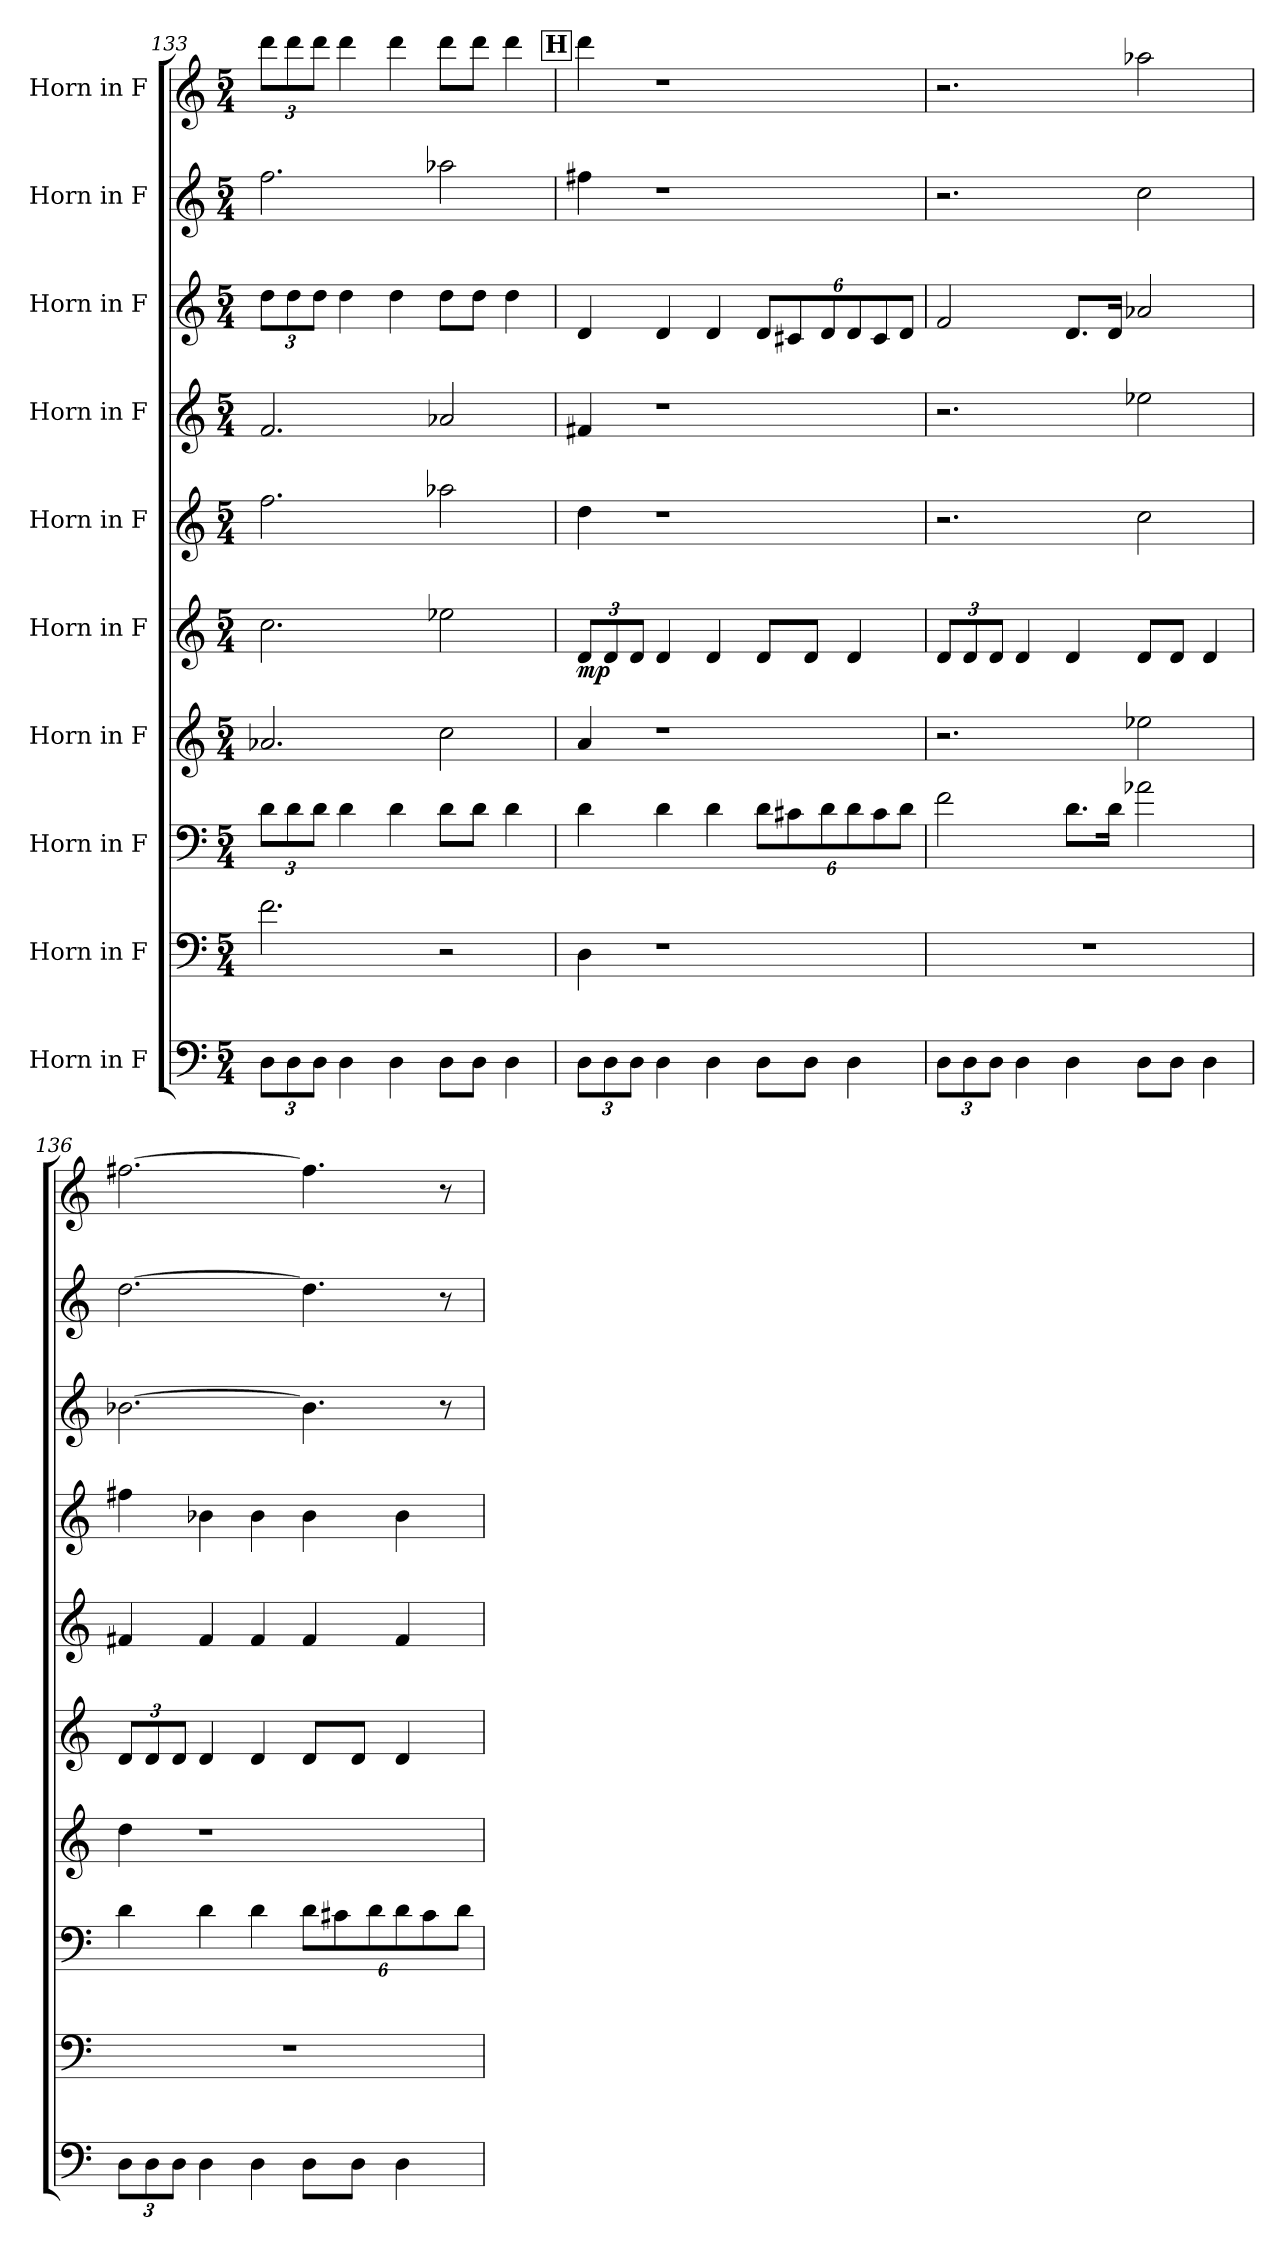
**kern	**kern	**kern	**kern	**kern	**dynam	**kern	**kern	**kern	**kern	**kern
*part10	*part9	*part8	*part7	*part6	*part6	*part5	*part4	*part3	*part2	*part1
*staff10	*staff9	*staff8	*staff7	*staff6	*staff6	*staff5	*staff4	*staff3	*staff2	*staff1
*I"Horn in F	*I"Horn in F	*I"Horn in F	*I"Horn in F	*I"Horn in F	*	*I"Horn in F	*I"Horn in F	*I"Horn in F	*I"Horn in F	*I"Horn in F
*clefF4	*clefF4	*clefF4	*clefG2	*clefG2	*	*clefG2	*clefG2	*clefG2	*clefG2	*clefG2
*ITrd4c7	*ITrd4c7	*ITrd4c7	*ITrd4c7	*ITrd4c7	*	*ITrd4c7	*ITrd4c7	*ITrd4c7	*ITrd4c7	*ITrd4c7
*k[b-]	*k[b-]	*k[b-]	*k[b-]	*k[b-]	*	*k[b-]	*k[b-]	*k[b-]	*k[b-]	*k[b-]
*M5/4	*M5/4	*M5/4	*M5/4	*M5/4	*	*M5/4	*M5/4	*M5/4	*M5/4	*M5/4
*Xbrackettup	*	*Xbrackettup	*	*	*	*	*	*Xbrackettup	*	*Xbrackettup
=133	=133	=133	=133	=133	=133	=133	=133	=133	=133	=133
12GG\L	2.B-\	12G\L	2.d-X/	2.f\	.	2.b-\	2.B-/	12g\L	2.b-\	12gg\L
12GG\	.	12G\	.	.	.	.	.	12g\	.	12gg\
12GG\J	.	12G\J	.	.	.	.	.	12g\J	.	12gg\J
4GG\	.	4G\	.	.	.	.	.	4g\	.	4gg\
4GG\	.	4G\	.	.	.	.	.	4g\	.	4gg\
8GG\L	2r	8G\L	2f\	2a-X\	.	2dd-X\	2d-X/	8g\L	2dd-X\	8gg\L
8GG\J	.	8G\J	.	.	.	.	.	8g\J	.	8gg\J
4GG\	.	4G\	.	.	.	.	.	4g\	.	4gg\
!!LO:REH:place=s1:a:B:fs=14:t=H
=134	=134	=134	=134	=134	=134	=134	=134	=134	=134	=134
*	*	*	*	*Xbrackettup	*	*	*	*	*	*
!	!	!	!	!	!LO:DY:b	!	!	!	!	!
12GG\L	4GG\	4G\	4d/	12G/L	mp	4g\	4Bn/	4G/	4bn\	4gg\
12GG\	.	.	.	12G/	.	.	.	.	.	.
12GG\J	.	.	.	12G/J	.	.	.	.	.	.
4GG\	1r	4G\	1r	4G/	.	1r	1r	4G/	1r	1r
4GG\	.	4G\	.	4G/	.	.	.	4G/	.	.
8GG\L	.	12G\L	.	8G/L	.	.	.	12G/L	.	.
.	.	12F#X\	.	.	.	.	.	12F#X/	.	.
8GG\J	.	.	.	8G/J	.	.	.	.	.	.
.	.	12G\	.	.	.	.	.	12G/	.	.
4GG\	.	12G\	.	4G/	.	.	.	12G/	.	.
.	.	12F#\	.	.	.	.	.	12F#/	.	.
.	.	12G\J	.	.	.	.	.	12G/J	.	.
=135	=135	=135	=135	=135	=135	=135	=135	=135	=135	=135
12GG\L	4%5r	2B-\	2.r	12G/L	.	2.r	2.r	2B-/	2.r	2.r
12GG\	.	.	.	12G/	.	.	.	.	.	.
12GG\J	.	.	.	12G/J	.	.	.	.	.	.
4GG\	.	.	.	4G/	.	.	.	.	.	.
4GG\	.	8.G\L	.	4G/	.	.	.	8.G/L	.	.
.	.	16G\Jk	.	.	.	.	.	16G/Jk	.	.
8GG\L	.	2d-X\	2a-X\	8G/L	.	2f\	2a-X\	2d-X/	2f\	2dd-X\
8GG\J	.	.	.	8G/J	.	.	.	.	.	.
4GG\	.	.	.	4G/	.	.	.	.	.	.
!!LO:PB:g=z
=136	=136	=136	=136	=136	=136	=136	=136	=136	=136	=136
12GG\L	4%5r	4G\	4g\	12G/L	.	4Bn/	4bn\	[2.e-X\	[2.g\	[2.bn\
12GG\	.	.	.	12G/	.	.	.	.	.	.
12GG\J	.	.	.	12G/J	.	.	.	.	.	.
4GG\	.	4G\	1r	4G/	.	4B/	4e-X\	.	.	.
4GG\	.	4G\	.	4G/	.	4B/	4e-\	.	.	.
8GG\L	.	12G\L	.	8G/L	.	4B/	4e-\	4.e-\]	4.g\]	4.b\]
.	.	12F#X\	.	.	.	.	.	.	.	.
8GG\J	.	.	.	8G/J	.	.	.	.	.	.
.	.	12G\	.	.	.	.	.	.	.	.
4GG\	.	12G\	.	4G/	.	4B/	4e-\	.	.	.
.	.	12F#\	.	.	.	.	.	.	.	.
.	.	.	.	.	.	.	.	8r	8r	8r
.	.	12G\J	.	.	.	.	.	.	.	.
=	=	=	=	=	=	=	=	=	=	=
*-	*-	*-	*-	*-	*-	*-	*-	*-	*-	*-
